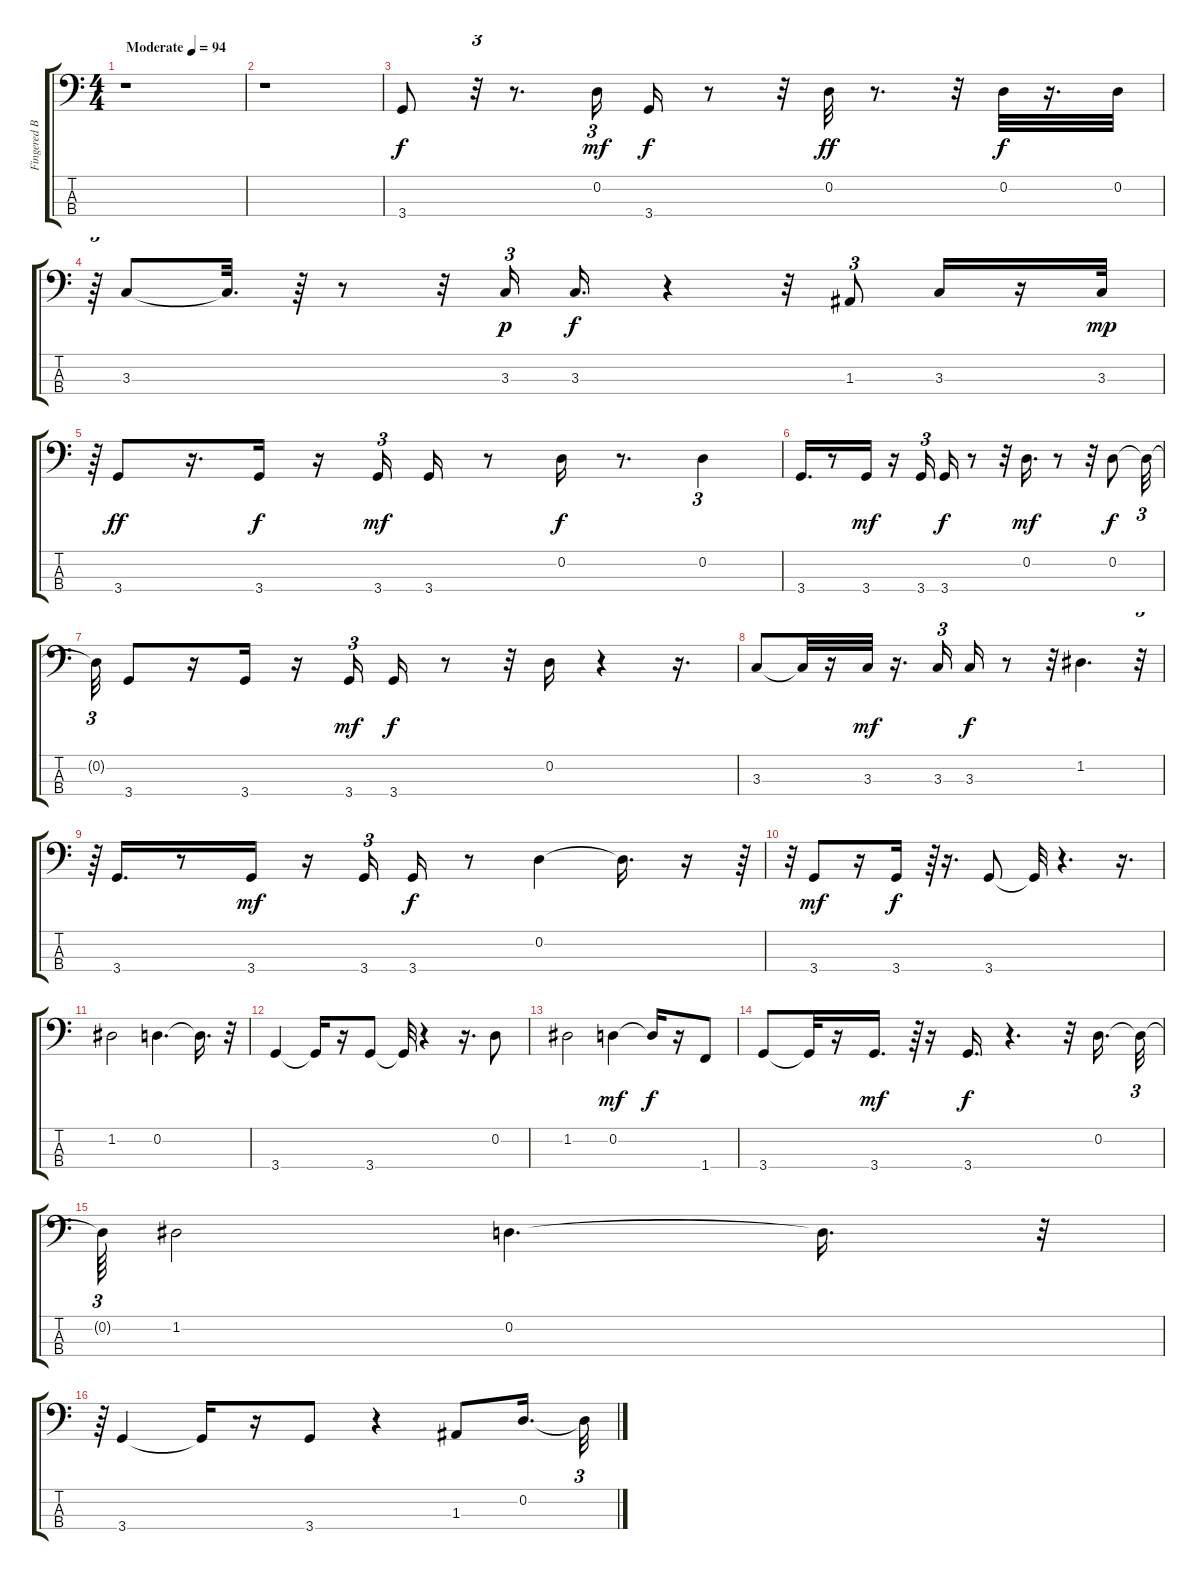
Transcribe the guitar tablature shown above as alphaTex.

\track ("Fingered Bass" "Fingered B") {instrument electricbassfinger}
\staff {score tabs}
\tuning (G2 D2 A1 E1) {hide}
\ts (4 4)
\tempo (94 "Moderate")
\clef f4
\ks c
r.1{dy f instrument electricbassfinger} |
r.1 |
3.4.8{balance 8} r.32{tu (3 2)} r.8{d} 0.2.16{tu (3 2) dy mf} 3.4.16{dy f} r.8 r.32 0.2.32{dy ff} r.8{d} r.32 0.2.32{dy f} r.16{d} 0.2.32 |
r.64{tu (3 2)} 3.3.8 3.3{t}.32{d} r.64 r.8 r.32 3.3.16{tu (3 2) dy p} 3.3.16{d dy f} r.4 r.32 1.3.8{tu (3 2)} 3.3.16 r.16 3.3.32{dy mp} |
r.64{tu (3 2)} 3.4.8{dy ff} r.16{d} 3.4.16{dy f} r.16 3.4.16{tu (3 2) dy mf} 3.4.16 r.8 0.2.16{dy f} r.8{d} 0.2.4{tu (3 2)} |
3.4.16{d} r.8 3.4.16{dy mf} r.16 3.4.16{tu (3 2)} 3.4.16{dy f} r.8 r.32 0.2.16{d dy mf} r.8 r.32 0.2.8{dy f} 0.2{t}.32{tu (3 2)} |
0.2{t}.32{tu (3 2)} 3.4.8 r.16 3.4.16 r.16 3.4.16{tu (3 2) dy mf} 3.4.16{dy f} r.8 r.32 0.2.16 r.4 r.16{d} |
3.3.8 3.3{t}.32 r.16 3.3.32{dy mf} r.16{d} 3.3.16{tu (3 2)} 3.3.16{dy f} r.8 r.32 1.2.4{d} r.32{tu (3 2)} |
r.64{tu (3 2)} 3.4.16{d} r.8 3.4.16{dy mf} r.16 3.4.16{tu (3 2)} 3.4.16{dy f} r.8 0.2.4 0.2{t}.16{d} r.16 r.64{tu (3 2)} |
r.32{tu (3 2)} 3.4.8{dy mf} r.16 3.4.16{dy f} r.64{tu (3 2)} r.16{d} 3.4.8 3.4{t}.32 r.4{d} r.16{d} |
1.2.2 0.2.4{d} 0.2{t}.16{d} r.32 |
3.4.4 3.4{t}.16 r.16 3.4.8 3.4{t}.32 r.4 r.16{d} 0.2.8 |
1.2.2 0.2.4{dy mf} 0.2{t}.16{dy f} r.16 1.4.8 |
3.4.8 3.4{t}.32 r.16 3.4.16{d dy mf} r.64{tu (3 2)} r.16 3.4.16{d dy f} r.4{d} r.32 0.2.16{d} 0.2{t}.32{tu (3 2)} |
0.2{t}.64{tu (3 2)} 1.2.2 0.2.4{d} 0.2{t}.16{d} r.32{tu (3 2)} |
r.64{tu (3 2)} 3.4.4 3.4{t}.16 r.16 3.4.8 r.4 1.3.8 0.2.16{d} 0.2{t}.32{tu (3 2)}
